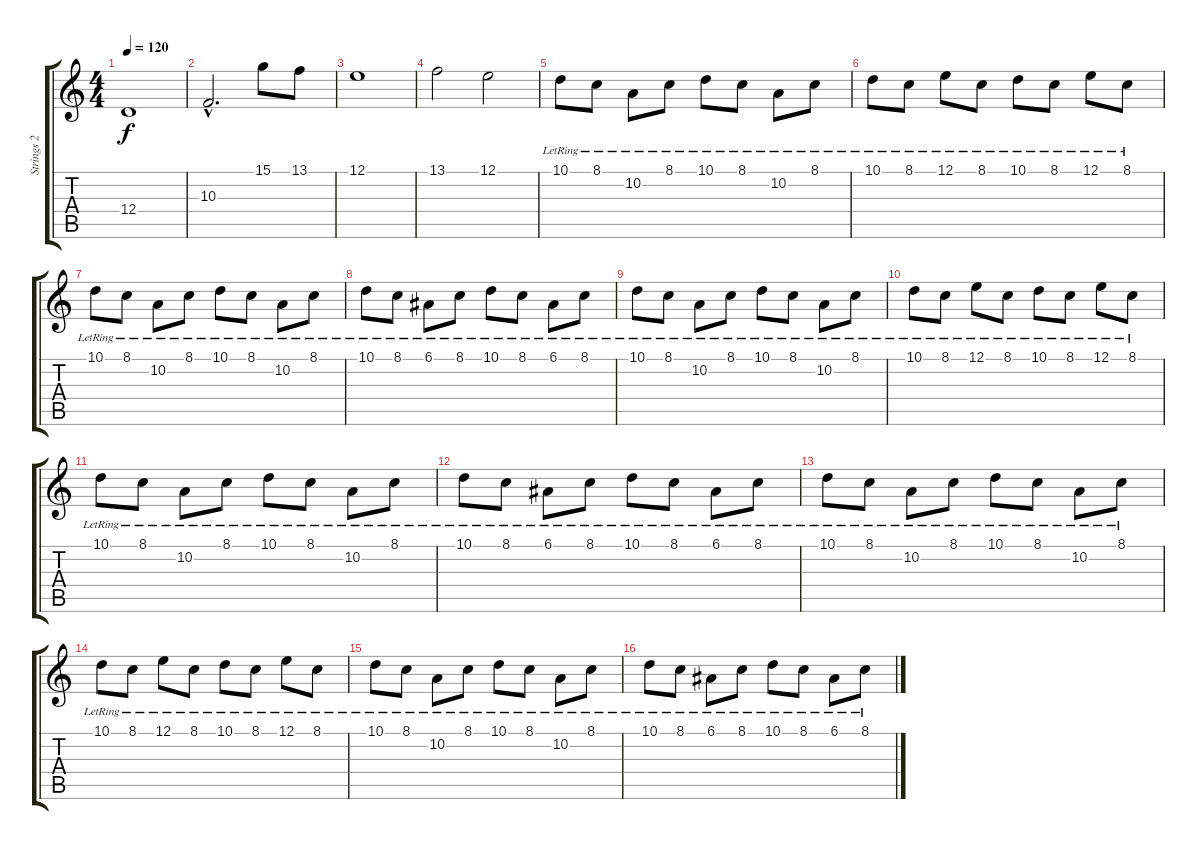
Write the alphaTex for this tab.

\track ("Strings 2" "Strings 2") {instrument stringensemble1}
\staff {score tabs}
\tuning (E4 B3 G3 D3 A2 E2) {hide}
\ts (4 4)
\tempo 120
\clef g2
\ks c
12.4.1{dy f} |
10.3{hac}.2{d} 15.1.8 13.1.8 |
12.1.1 |
13.1.2 12.1.2 |
10.1{lr}.8{volume 12 instrument stringensemble1} 8.1{lr}.8 10.2{lr}.8 8.1{lr}.8 10.1{lr}.8 8.1{lr}.8 10.2{lr}.8 8.1{lr}.8 |
10.1{lr}.8 8.1{lr}.8 12.1{lr}.8 8.1{lr}.8 10.1{lr}.8 8.1{lr}.8 12.1{lr}.8 8.1{lr}.8 |
10.1{lr}.8 8.1{lr}.8 10.2{lr}.8 8.1{lr}.8 10.1{lr}.8 8.1{lr}.8 10.2{lr}.8 8.1{lr}.8 |
10.1{lr}.8 8.1{lr}.8 6.1{lr}.8 8.1{lr}.8 10.1{lr}.8 8.1{lr}.8 6.1{lr}.8 8.1{lr}.8 |
10.1{lr}.8{volume 12 instrument stringensemble1} 8.1{lr}.8 10.2{lr}.8 8.1{lr}.8 10.1{lr}.8 8.1{lr}.8 10.2{lr}.8 8.1{lr}.8 |
10.1{lr}.8 8.1{lr}.8 12.1{lr}.8 8.1{lr}.8 10.1{lr}.8 8.1{lr}.8 12.1{lr}.8 8.1{lr}.8 |
10.1{lr}.8 8.1{lr}.8 10.2{lr}.8 8.1{lr}.8 10.1{lr}.8 8.1{lr}.8 10.2{lr}.8 8.1{lr}.8 |
10.1{lr}.8 8.1{lr}.8 6.1{lr}.8 8.1{lr}.8 10.1{lr}.8 8.1{lr}.8 6.1{lr}.8 8.1{lr}.8 |
10.1{lr}.8{volume 12 instrument stringensemble1} 8.1{lr}.8 10.2{lr}.8 8.1{lr}.8 10.1{lr}.8 8.1{lr}.8 10.2{lr}.8 8.1{lr}.8 |
10.1{lr}.8 8.1{lr}.8 12.1{lr}.8 8.1{lr}.8 10.1{lr}.8 8.1{lr}.8 12.1{lr}.8 8.1{lr}.8 |
10.1{lr}.8 8.1{lr}.8 10.2{lr}.8 8.1{lr}.8 10.1{lr}.8 8.1{lr}.8 10.2{lr}.8 8.1{lr}.8 |
10.1{lr}.8 8.1{lr}.8 6.1{lr}.8 8.1{lr}.8 10.1{lr}.8 8.1{lr}.8 6.1{lr}.8 8.1{lr}.8
